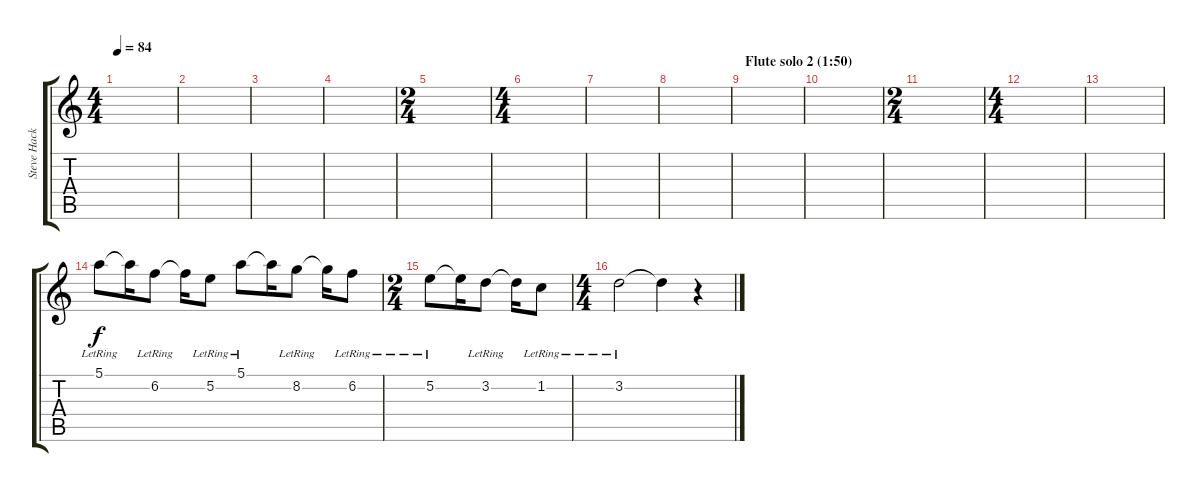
\track ("Steve Hackett (electric guitar 2)" "Steve Hack") {instrument electricguitarjazz}
\staff {score tabs}
\tuning (E4 B3 G3 D3 A2 E2) {hide}
\ts (4 4)
\tempo 84
\clef g2
\ks c
|
|
|
|
\ts (2 4)
|
\ts (4 4)
|
|
|
\section ("" "Flute solo 2 (1:50)")
|
|
\ts (2 4)
|
\ts (4 4)
|
|
5.1{lr}.8 5.1{t}.16 6.2{lr}.8 6.2{t}.16 5.2{lr}.8 5.1{lr}.8 5.1{t}.16 8.2{lr}.8 8.2{t}.16 6.2{lr}.8 |
\ts (2 4)
5.2{lr}.8 5.2{t}.16 3.2{lr}.8 3.2{t}.16 1.2{lr}.8 |
\ts (4 4)
3.2{lr}.2 3.2{t}.4 r.4
